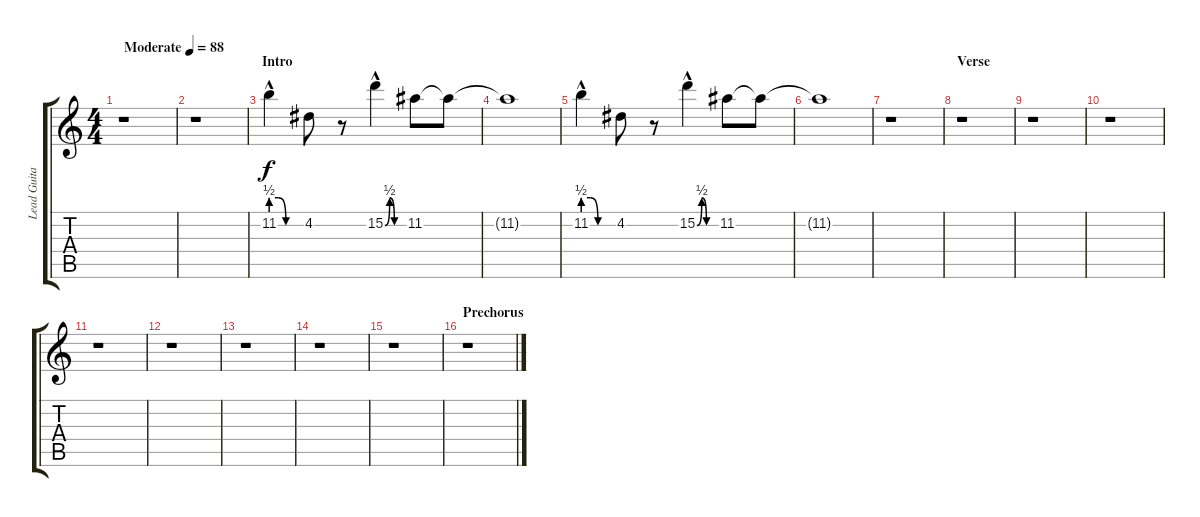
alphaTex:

\track ("Lead Guitar" "Lead Guita") {instrument distortionguitar}
\staff {score tabs}
\tuning (E4 B3 G3 D3 A2 E2) {hide}
\ts (4 4)
\tempo (88 "Moderate")
\clef g2
\ks c
r.1{dy f instrument distortionguitar} |
r.1 |
\section ("" "Intro")
11.2{be (custom 0 2 15 2 30 0 60 0) hac}.4 4.2.8 r.8 15.2{be (custom 0 0 15 2 30 0 60 0) hac}.4 11.2.8 11.2{t}.8 |
11.2{t}.1 |
11.2{be (custom 0 2 15 2 30 0 60 0) hac}.4 4.2.8 r.8 15.2{be (custom 0 0 15 2 30 0 60 0) hac}.4 11.2.8 11.2{t}.8 |
11.2{t}.1 |
r.1 |
\section ("" "Verse")
r.1 |
r.1 |
r.1 |
r.1 |
r.1 |
r.1 |
r.1 |
r.1 |
\section ("" "Prechorus")
r.1
